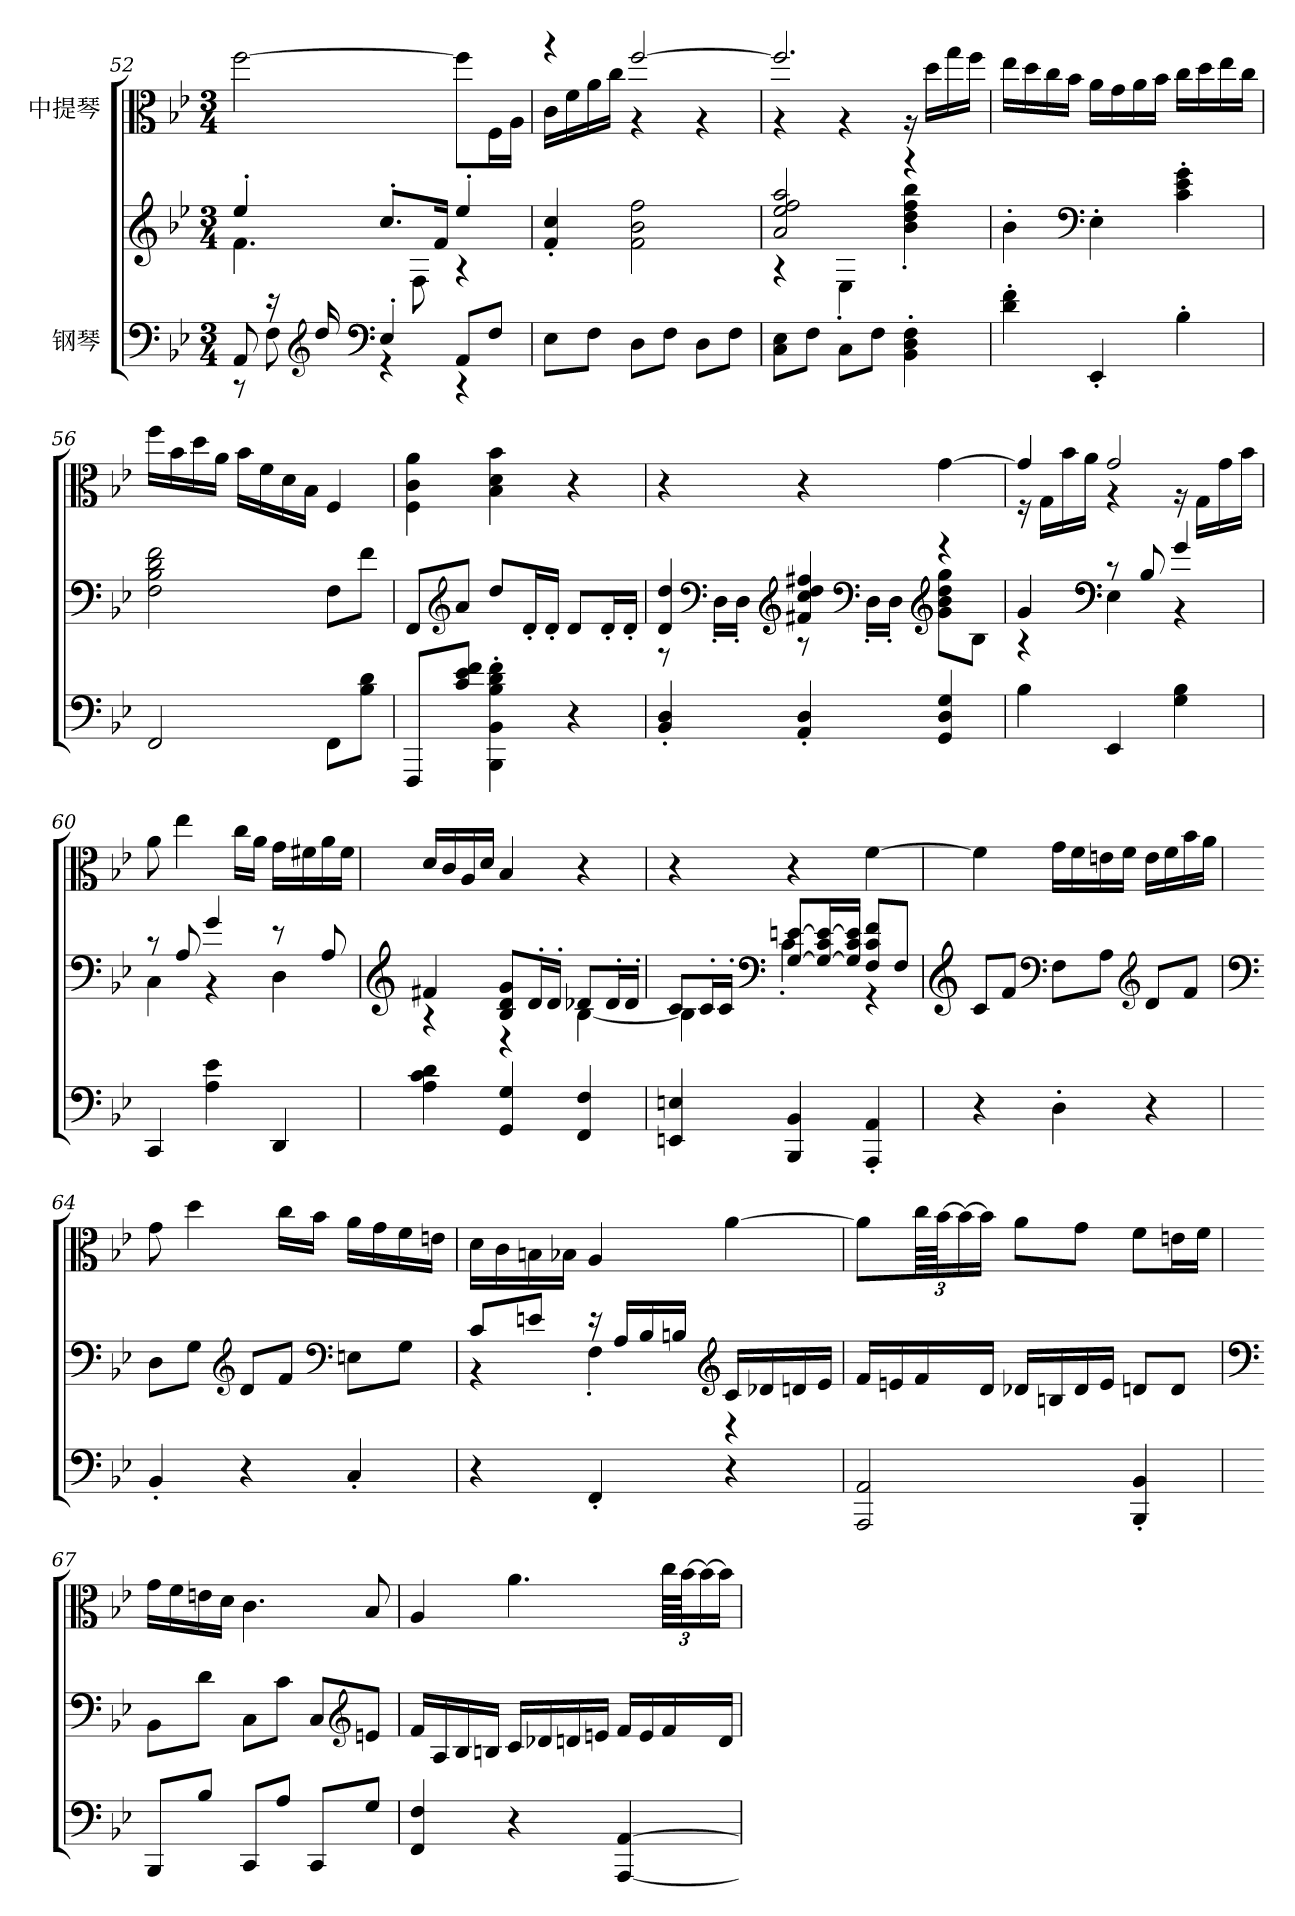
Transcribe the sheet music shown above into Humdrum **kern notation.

**kern	**kern	**kern
*part2	*part2	*part1
*staff3	*staff2	*staff1
*I"钢琴	*	*I"中提琴
!!LO:PB:g=z
*clefF4	*clefG2	*clefC3
*k[b-e-]	*k[b-e-]	*k[b-e-]
*M3/4	*M3/4	*M3/4
=52	=52	=52
*^	*^	*
8AA/	8r	4ee-'/	4.f\	[2ff\
16r	8F\	.	.	.
*clefG2	*	*	*	*
16dd/	.	.	.	.
*clefF4	*	*	*	*
4E-'/	4r	8.cc'/L	.	.
.	.	.	8F\	.
.	.	16f/Jk	.	.
8AA/L	4r	4ee-'/	4r	8ff\L]
8F/J	.	.	.	16F\L
.	.	.	.	16A\JJ
*v	*v	*	*	*
*	*v	*v	*
=53	=53	=53
*	*	*^
8E-\L	4f/' 4cc/'	4r	16c\LL
.	.	.	16f\
8F\J	.	.	16a\
.	.	.	16cc\JJ
8D\L	2f\ 2b-\ 2ff\	[2ff/	4r
8F\J	.	.	.
8D\L	.	.	4r
8F\J	.	.	.
=54	=54	=54	=54
*	*^	*	*
8C\ 8E-\L	2a/ 2ee-/ 2ff/ 2aa/	4r	2.ff/]	4r
8F\J	.	.	.	.
8C\L	.	4E-'\	.	4r
8F\J	.	.	.	.
4BB-\' 4D\' 4F\'	4r	4b-\' 4dd\' 4ff\' 4bb-\'	.	16r
.	.	.	.	16dd\LL
.	.	.	.	16gg\
.	.	.	.	16ff\JJ
*	*v	*v	*	*
*	*	*v	*v
!!LO:LB:g=z
=55	=55	=55
4d\' 4f\'	4b-'\	16ee-\LL
.	.	16dd\
.	.	16cc\
.	.	16b-\JJ
*	*clefF4	*
4EE-'/	4E-'\	16a\LL
.	.	16g\
.	.	16a\
.	.	16b-\JJ
4B-'\	4c\' 4e-\' 4g\'	16cc\LL
.	.	16dd\
.	.	16ee-\
.	.	16cc\JJ
=56	=56	=56
2FF/	2F\ 2B-\ 2d\ 2f\	16ff\LL
.	.	16b-\
.	.	16dd\
.	.	16a\JJ
.	.	16b-\LL
.	.	16f\
.	.	16d\
.	.	16B-\JJ
8FF\L	8F\L	4F/
8B-\ 8d\J	8f\J	.
=57	=57	=57
8FFF/L	8FF/L	4F\ 4c\ 4a\
*	*clefG2	*
8c/ 8e-/ 8f/J	8a/J	.
4BBB-\' 4BB-\' 4B-\' 4d\' 4f\'	8dd/L	4B-\ 4d\ 4b-\
.	16d'/L	.
.	16d'/JJ	.
4r	8d/L	4r
.	16d'/L	.
.	16d'/JJ	.
!!LO:LB:g=z
=58	=58	=58
*	*^	*
4BB-/' 4D/'	4d/ 4dd/	8r	4r
*	*clefF4	*	*
.	.	16D'\LL	.
.	.	16D'\JJ	.
*	*clefG2	*	*
4AA/' 4D/'	4f#X/ 4cc/ 4dd/ 4ff#X/	8r	4r
*	*clefF4	*	*
.	.	16D'\LL	.
.	.	16D'\JJ	.
*	*clefG2	*	*
4GG/ 4D/ 4G/	4r	8g\ 8b-\ 8dd\ 8gg\L	[4g\
.	.	8B-\J	.
=59	=59	=59	=59
*	*	*	*^
4B-\	4g/	4r	4g/]	16r
.	.	.	.	16G\LL
.	.	.	.	16b-\
.	.	.	.	16a\JJ
*	*clefF4	*	*	*
4EE-/	8r	4E-\	2g/	4r
.	8B-/	.	.	.
4G\ 4B-\	4g/	4r	.	16r
.	.	.	.	16G\LL
.	.	.	.	16g\
.	.	.	.	16b-\JJ
*	*	*	*v	*v
=60	=60	=60	=60
4CC/	8r	4C\	8a\
.	8A/	.	4ee-\
4A\ 4e-\	4g/	4r	.
.	.	.	16cc\LL
.	.	.	16a\JJ
4DD/	8r	4D\	16g\LL
.	.	.	16f#X\
.	8A/	.	16a\
.	.	.	16f#\JJ
!!LO:LB:g=z
=61	=61	=61	=61
*	*clefG2	*	*
4A\ 4c\ 4d\	4f#X/	4r	16d/LL
.	.	.	16c/
.	.	.	16A/
.	.	.	16d/JJ
4GG/ 4G/	8B-/ 8d/ 8g/L	4r	4B-/
.	16d'/L	.	.
.	16d'/JJ	.	.
4FF/ 4F/	8d-X/L	[4B-\	4r
.	16d-'/L	.	.
.	16d-'/JJ	.	.
=62	=62	=62	=62
4EEn/ 4En/	8c/L	4B-\]	4r
.	16c'/L	.	.
.	16c'/JJ	.	.
*	*clefF4	*	*
4BBB-/ 4BB-/	[8G/ [8en/L	4c'\	4r
.	16G/_ 16c/ 16e/_L	.	.
.	16G/] 16c/ 16e/]JJ	.	.
4AAA/' 4AA/'	8F/ 8c/ 8f/L	4r	[4f\
.	8F/J	.	.
*	*v	*v	*
=63	=63	=63
*	*clefG2	*
4r	8c/L	4f\]
.	8f/J	.
*	*clefF4	*
4D'\	8F\L	16g\LL
.	.	16f\
.	8A\J	16en\
.	.	16f\JJ
*	*clefG2	*
4r	8d/L	16e\LL
.	.	16f\
.	8f/J	16b-\
.	.	16a\JJ
!!LO:PB:g=z
=64	=64	=64
*	*clefF4	*
4BB-'/	8D\L	8g\
.	8G\J	4dd\
*	*clefG2	*
4r	8d/L	.
.	8f/J	16cc\LL
.	.	16b-\JJ
*	*clefF4	*
4C'/	8En\L	16a\LL
.	.	16g\
.	8G\J	16f\
.	.	16en\JJ
=65	=65	=65
*	*^	*
4r	8c/L	4r	16d\LL
.	.	.	16c\
.	8en/J	.	16Bn\
.	.	.	16B-X\JJ
4FF'/	16r	4F'\	4A/
.	16A/LL	.	.
.	16B-/	.	.
.	16Bn/JJ	.	.
*	*clefG2	*	*
4r	16c/LL	4r	[4a\
.	16d-X/	.	.
.	16dn/	.	.
.	16e/JJ	.	.
*	*v	*v	*
!!LO:LB:g=z
=66	=66	=66
2AAA/ 2AA/	16f/LL	8a\L]
.	16en/	.
*	*	*Xbrackettup
.	16f/	96cc\LLL
.	.	[96b-\JJ
.	.	24b-\_
.	16d/JJ	16b-\JJ]
.	16d-X/LL	8a\L
.	16Bn/	.
.	16d-/	8g\J
.	16e/JJ	.
4BBB-/' 4BB-/'	8dn/L	8f\L
.	8d/J	16en\L
.	.	16f\JJ
=67	=67	=67
*	*clefF4	*
8BBB-/L	8BB-\L	16g\LL
.	.	16f\
8B-/J	8d\J	16en\
.	.	16d\JJ
8CC/L	8C\L	4.c\
8A/J	8c\J	.
8CC/L	8C/L	.
*	*clefG2	*
8G/J	8en/J	8B-/
!!LO:LB:g=z
=68	=68	=68
4FF/ 4F/	16f/LL	4A/
.	16A/	.
.	16B-/	.
.	16Bn/JJ	.
4r	16c/LL	4.a\
.	16d-X/	.
.	16dn/	.
.	16en/JJ	.
[4AAA/ [4AA/	16f/LL	.
.	16e/	.
.	16f/	96cc\LLLL
.	.	[96b-\JJ
.	.	24b-\_
.	16d/JJ	16b-\JJ]
=	=	=
*-	*-	*-
